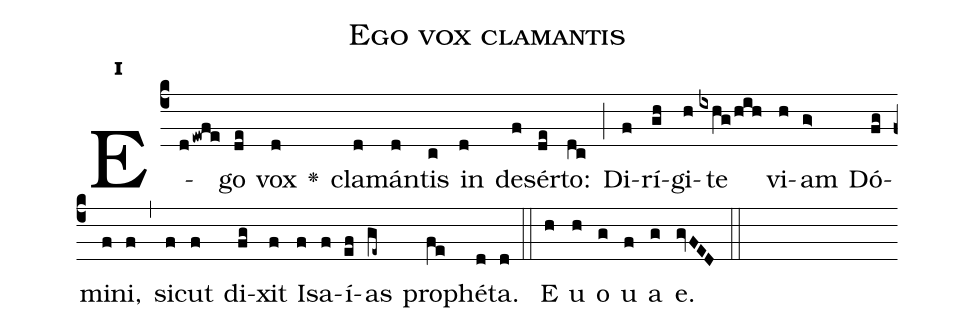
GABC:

name:Ego vox clamantis;
office-part:Antiphona;
mode:1;
%%
initial-style: 1;
name: Ego vox clamantis
book: Antiphonae & Responsoria/Tomus I, p. 43;
occasion: Hebdomada III Adventus Dominica;
office-part: Vesperae II Ant Eb;
user-notes: ;
commentary: ;
annotation: 1d3;
centering-scheme: english;
fontsize: 12;
font: OFLSortsMillGoudy;
height: 11;
width: 4.5;
%%
(c4)E(dewfe)go(de) vox(d) <v>\greheightstar</v>() cla(d)mán(d)tis(c) in(d) de(f)sér(de)to:(dc) (;) Di(f)rí(gh)gi(h)te(ixhg/hih) vi(h)am(g>) Dó(fg)mi(f)ni,(f) (,) si(f)cut(f) di(fg)xit(f) I(f)sa(f)í(ef)as(ge~) pro(fe)phé(d)ta.(d) (::)
E(h) u(h) o(g) u(f) a(g) e.(gvFED) (::)
